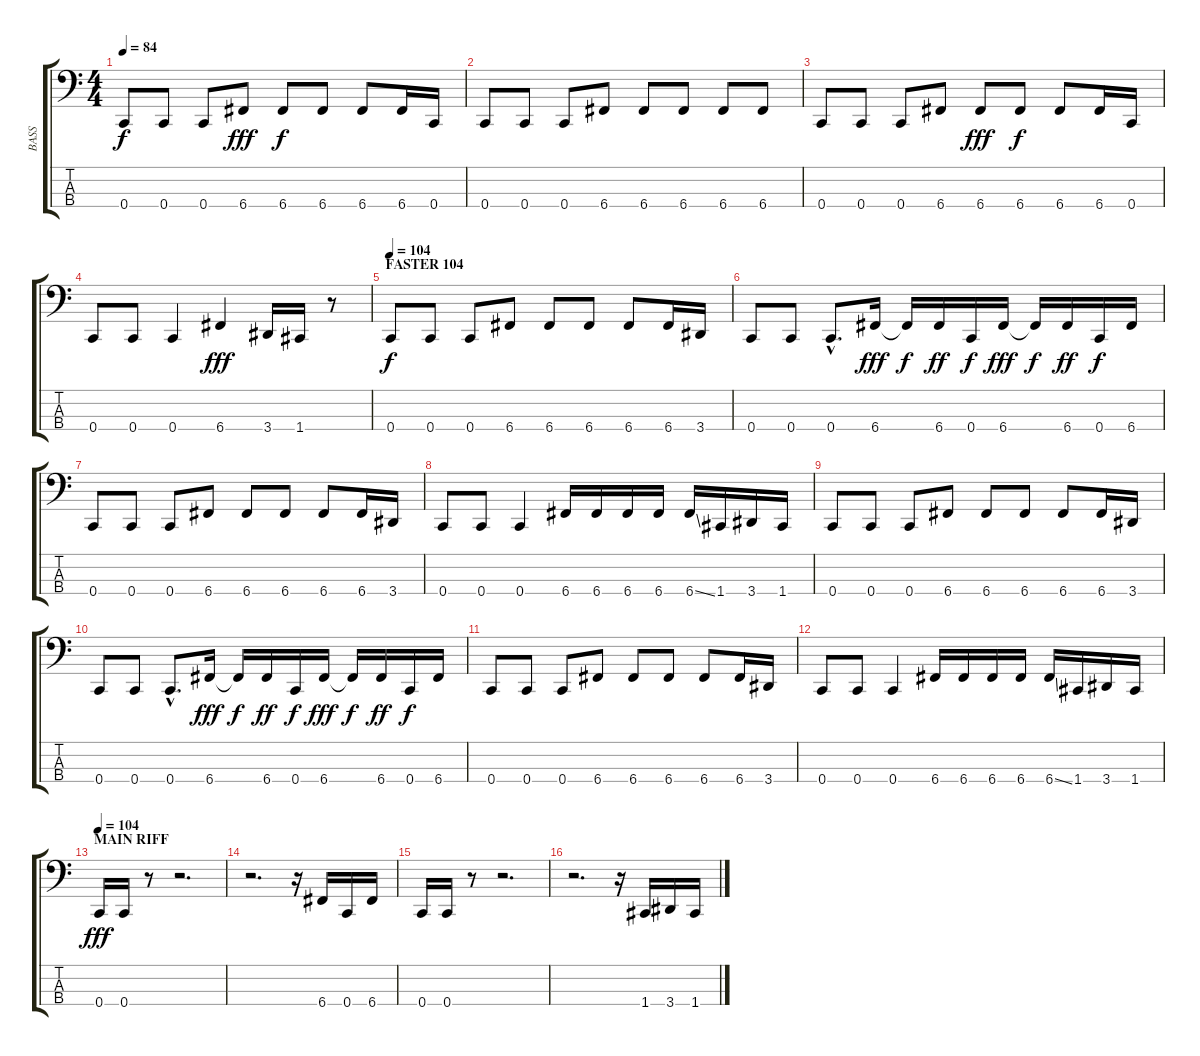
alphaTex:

\track ("BASS" "BASS") {instrument electricbassfinger}
\staff {score tabs}
\tuning (F2 C2 G1 C1) {hide}
\ts (4 4)
\tempo 84
\clef f4
\ks c
0.4.8{dy f} 0.4.8 0.4.8 6.4.8{dy fff} 6.4.8{dy f} 6.4.8 6.4.8 6.4.16 0.4.16 |
0.4.8 0.4.8 0.4.8 6.4.8 6.4.8 6.4.8 6.4.8 6.4.8 |
0.4.8 0.4.8 0.4.8 6.4.8 6.4.8{dy fff} 6.4.8{dy f} 6.4.8 6.4.16 0.4.16 |
0.4.8 0.4.8 0.4.4 6.4.4{dy fff} 3.4.16 1.4.16 r.8 |
\section ("" "FASTER 104")
\tempo 104
0.4.8{dy f} 0.4.8 0.4.8 6.4.8 6.4.8 6.4.8 6.4.8 6.4.16 3.4.16 |
0.4.8 0.4.8 0.4{hac}.8{d} 6.4.16{dy fff} 6.4{t}.16{dy f} 6.4.16{dy ff} 0.4.16{dy f} 6.4.16{dy fff} 6.4{t}.16{dy f} 6.4.16{dy ff} 0.4.16{dy f} 6.4.16 |
0.4.8 0.4.8 0.4.8 6.4.8 6.4.8 6.4.8 6.4.8 6.4.16 3.4.16 |
0.4.8 0.4.8 0.4.4 6.4.16 6.4.16 6.4.16 6.4.16 6.4{ss}.16 1.4.16 3.4.16 1.4.16 |
0.4.8 0.4.8 0.4.8 6.4.8 6.4.8 6.4.8 6.4.8 6.4.16 3.4.16 |
0.4.8 0.4.8 0.4{hac}.8{d} 6.4.16{dy fff} 6.4{t}.16{dy f} 6.4.16{dy ff} 0.4.16{dy f} 6.4.16{dy fff} 6.4{t}.16{dy f} 6.4.16{dy ff} 0.4.16{dy f} 6.4.16 |
0.4.8 0.4.8 0.4.8 6.4.8 6.4.8 6.4.8 6.4.8 6.4.16 3.4.16 |
0.4.8 0.4.8 0.4.4 6.4.16 6.4.16 6.4.16 6.4.16 6.4{ss}.16 1.4.16 3.4.16 1.4.16 |
\section ("" "MAIN RIFF")
\tempo 104
0.4.16{dy fff} 0.4.16 r.8 r.2{d} |
r.2{d} r.16 6.4.16 0.4.16 6.4.16 |
0.4.16 0.4.16 r.8 r.2{d} |
r.2{d} r.16 1.4.16 3.4.16 1.4.16
